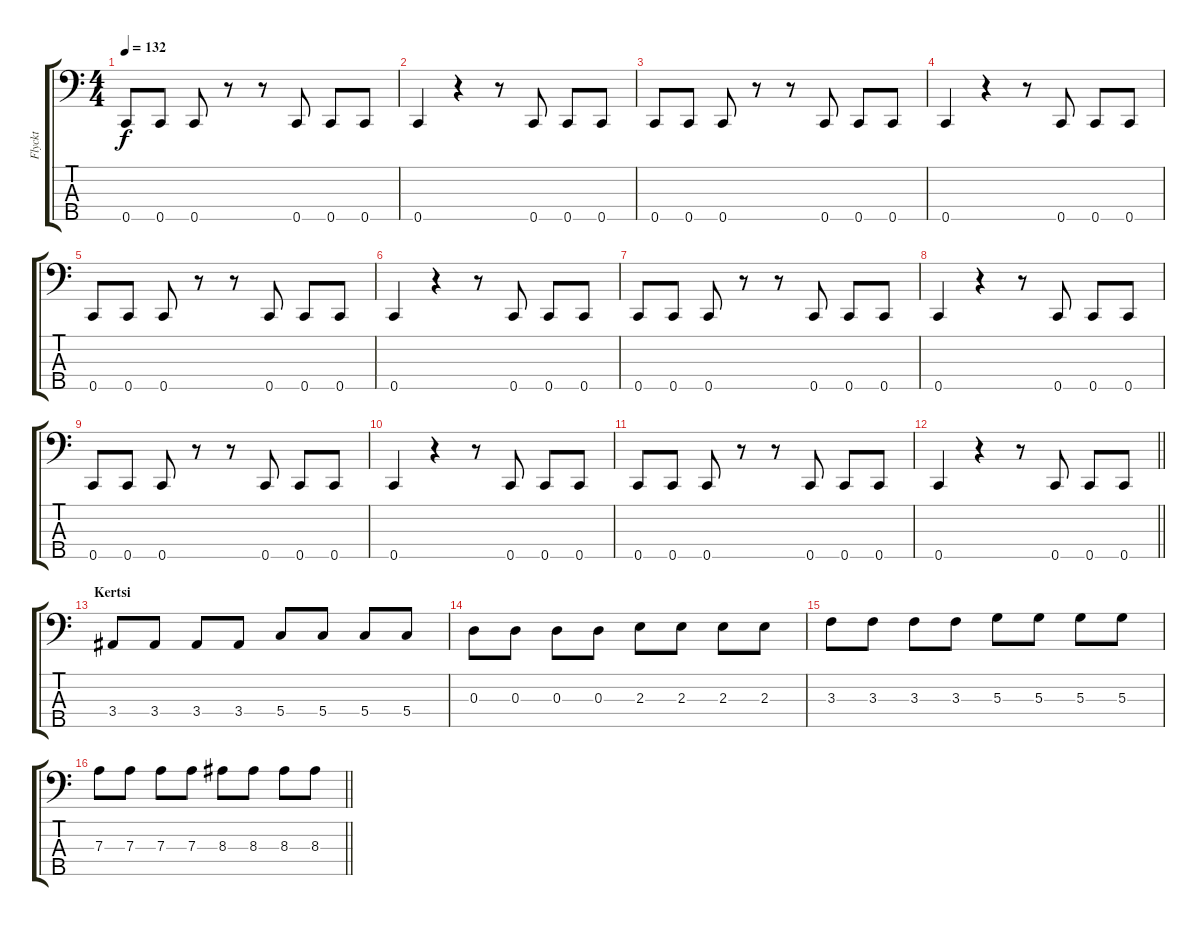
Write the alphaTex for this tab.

\track ("Flyckt" "Flyckt") {instrument electricbassfinger}
\staff {score tabs}
\tuning (C3 G2 D2 G1 C1) {hide}
\ts (4 4)
\tempo 132
\clef f4
\ks c
0.5.8{dy f} 0.5.8 0.5.8 r.8 r.8 0.5.8 0.5.8 0.5.8 |
0.5.4 r.4 r.8 0.5.8 0.5.8 0.5.8 |
0.5.8 0.5.8 0.5.8 r.8 r.8 0.5.8 0.5.8 0.5.8 |
0.5.4 r.4 r.8 0.5.8 0.5.8 0.5.8 |
0.5.8 0.5.8 0.5.8 r.8 r.8 0.5.8 0.5.8 0.5.8 |
0.5.4 r.4 r.8 0.5.8 0.5.8 0.5.8 |
0.5.8 0.5.8 0.5.8 r.8 r.8 0.5.8 0.5.8 0.5.8 |
0.5.4 r.4 r.8 0.5.8 0.5.8 0.5.8 |
0.5.8 0.5.8 0.5.8 r.8 r.8 0.5.8 0.5.8 0.5.8 |
0.5.4 r.4 r.8 0.5.8 0.5.8 0.5.8 |
0.5.8 0.5.8 0.5.8 r.8 r.8 0.5.8 0.5.8 0.5.8 |
\barLineRight lightlight
0.5.4 r.4 r.8 0.5.8 0.5.8 0.5.8 |
\section ("" "Kertsi")
3.4.8 3.4.8 3.4.8 3.4.8 5.4.8 5.4.8 5.4.8 5.4.8 |
0.3.8 0.3.8 0.3.8 0.3.8 2.3.8 2.3.8 2.3.8 2.3.8 |
3.3.8 3.3.8 3.3.8 3.3.8 5.3.8 5.3.8 5.3.8 5.3.8 |
\barLineRight lightlight
7.3.8 7.3.8 7.3.8 7.3.8 8.3.8 8.3.8 8.3.8 8.3.8
